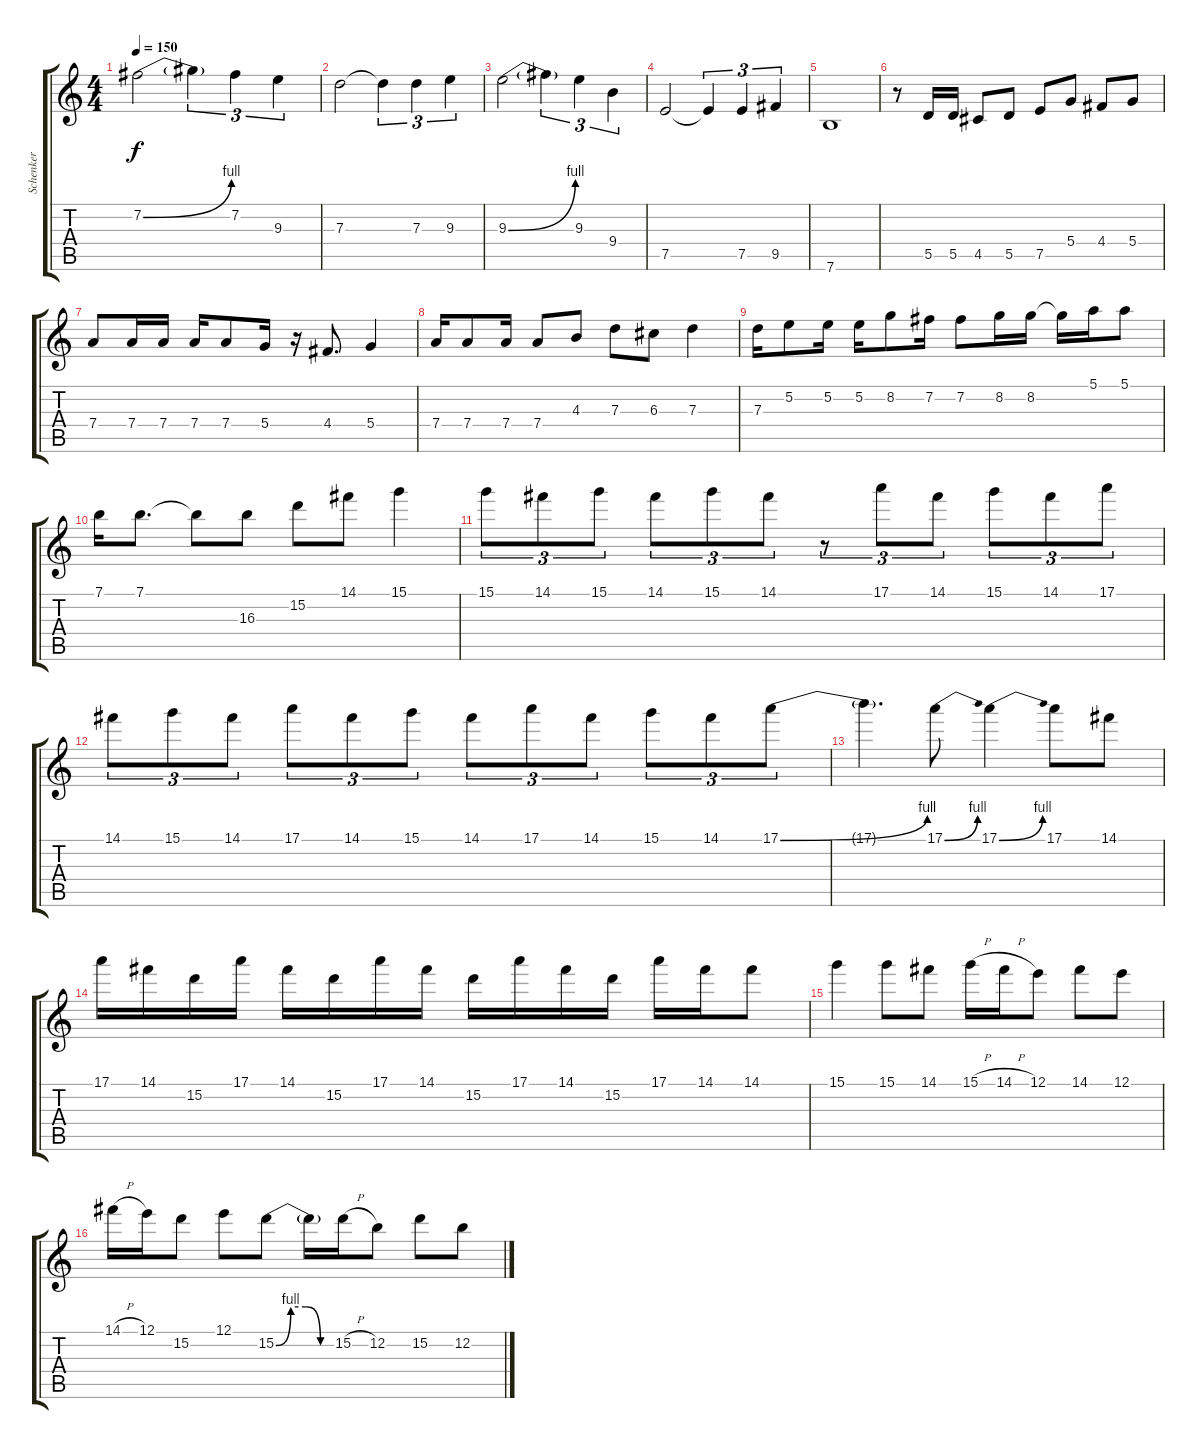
\track ("Schenker" "Schenker") {instrument overdrivenguitar}
\staff {score tabs}
\tuning (E4 B3 G3 D3 A2 E2) {hide}
\ts (4 4)
\tempo 150
\clef g2
\ks c
7.2{be (bend 0 0 60 4)}.2{dy f} 7.2{t}.4{tu (3 2)} 7.2.4{tu (3 2)} 9.3.4{tu (3 2)} |
7.3.2 7.3{t}.4{tu (3 2)} 7.3.4{tu (3 2)} 9.3.4{tu (3 2)} |
9.3{be (bend 0 0 60 4)}.2 9.3{t}.4{tu (3 2)} 9.3.4{tu (3 2)} 9.4.4{tu (3 2)} |
7.5.2 7.5{t}.4{tu (3 2)} 7.5.4{tu (3 2)} 9.5.4{tu (3 2)} |
7.6.1 |
r.8 5.5.16 5.5.16 4.5.8 5.5.8 7.5.8 5.4.8 4.4.8 5.4.8 |
7.4.8 7.4.16 7.4.16 7.4.16 7.4.8 5.4.16 r.16 4.4.8{d} 5.4.4 |
7.4.16 7.4.8 7.4.16 7.4.8 4.3.8 7.3.8 6.3.8 7.3.4 |
7.3.16 5.2.8 5.2.16 5.2.16 8.2.8 7.2.16 7.2.8 8.2.16 8.2.16 8.2{t}.16 5.1.16 5.1.8 |
7.1.16 7.1.8{d} 7.1{t}.8 16.3.8 15.2.8 14.1.8 15.1.4 |
15.1.8{tu (3 2)} 14.1.8{tu (3 2)} 15.1.8{tu (3 2)} 14.1.8{tu (3 2)} 15.1.8{tu (3 2)} 14.1.8{tu (3 2)} r.8{tu (3 2)} 17.1.8{tu (3 2)} 14.1.8{tu (3 2)} 15.1.8{tu (3 2)} 14.1.8{tu (3 2)} 17.1.8{tu (3 2)} |
14.1.8{tu (3 2)} 15.1.8{tu (3 2)} 14.1.8{tu (3 2)} 17.1.8{tu (3 2)} 14.1.8{tu (3 2)} 15.1.8{tu (3 2)} 14.1.8{tu (3 2)} 17.1.8{tu (3 2)} 14.1.8{tu (3 2)} 15.1.8{tu (3 2)} 14.1.8{tu (3 2)} 17.1{be (bend 0 0 60 4)}.8{tu (3 2)} |
17.1{t}.4{d} 17.1{be (bend 0 0 60 4)}.8 17.1{be (bend 0 0 60 4)}.4 17.1.8 14.1.8 |
17.1.16 14.1.16 15.2.16 17.1.16 14.1.16 15.2.16 17.1.16 14.1.16 15.2.16 17.1.16 14.1.16 15.2.16 17.1.16 14.1.16 14.1.8 |
15.1.4 15.1.8 14.1.8 15.1{h}.16 14.1{h}.16 12.1.8 14.1.8 12.1.8 |
14.1{h}.16 12.1.16 15.2.8 12.1.8 15.2{be (custom 0 0 15 4 30 4 45 0 60 0)}.8 15.2{t}.16 15.2{h}.16 12.2.8 15.2.8 12.2.8
